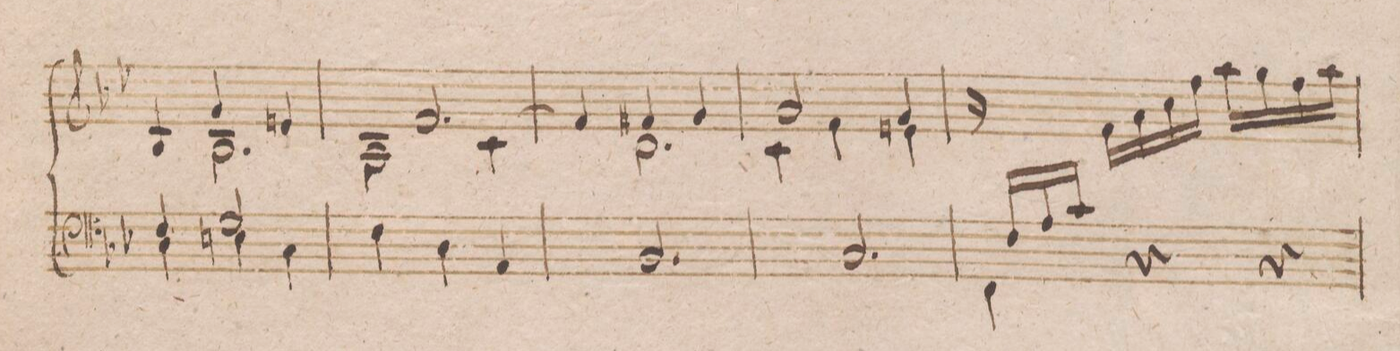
**kern
*I"Organo.
*clefF4
*k[b-e-]
*met(c)
*M3/4
*^
4F/)	4D\
2G/	4En\
.	4C\
*v	*v
=99
4F\
4D\
4AA/
=100
2.BB-/
=101
2.C/
=102
4FF\
4r
4r
=103
*-
